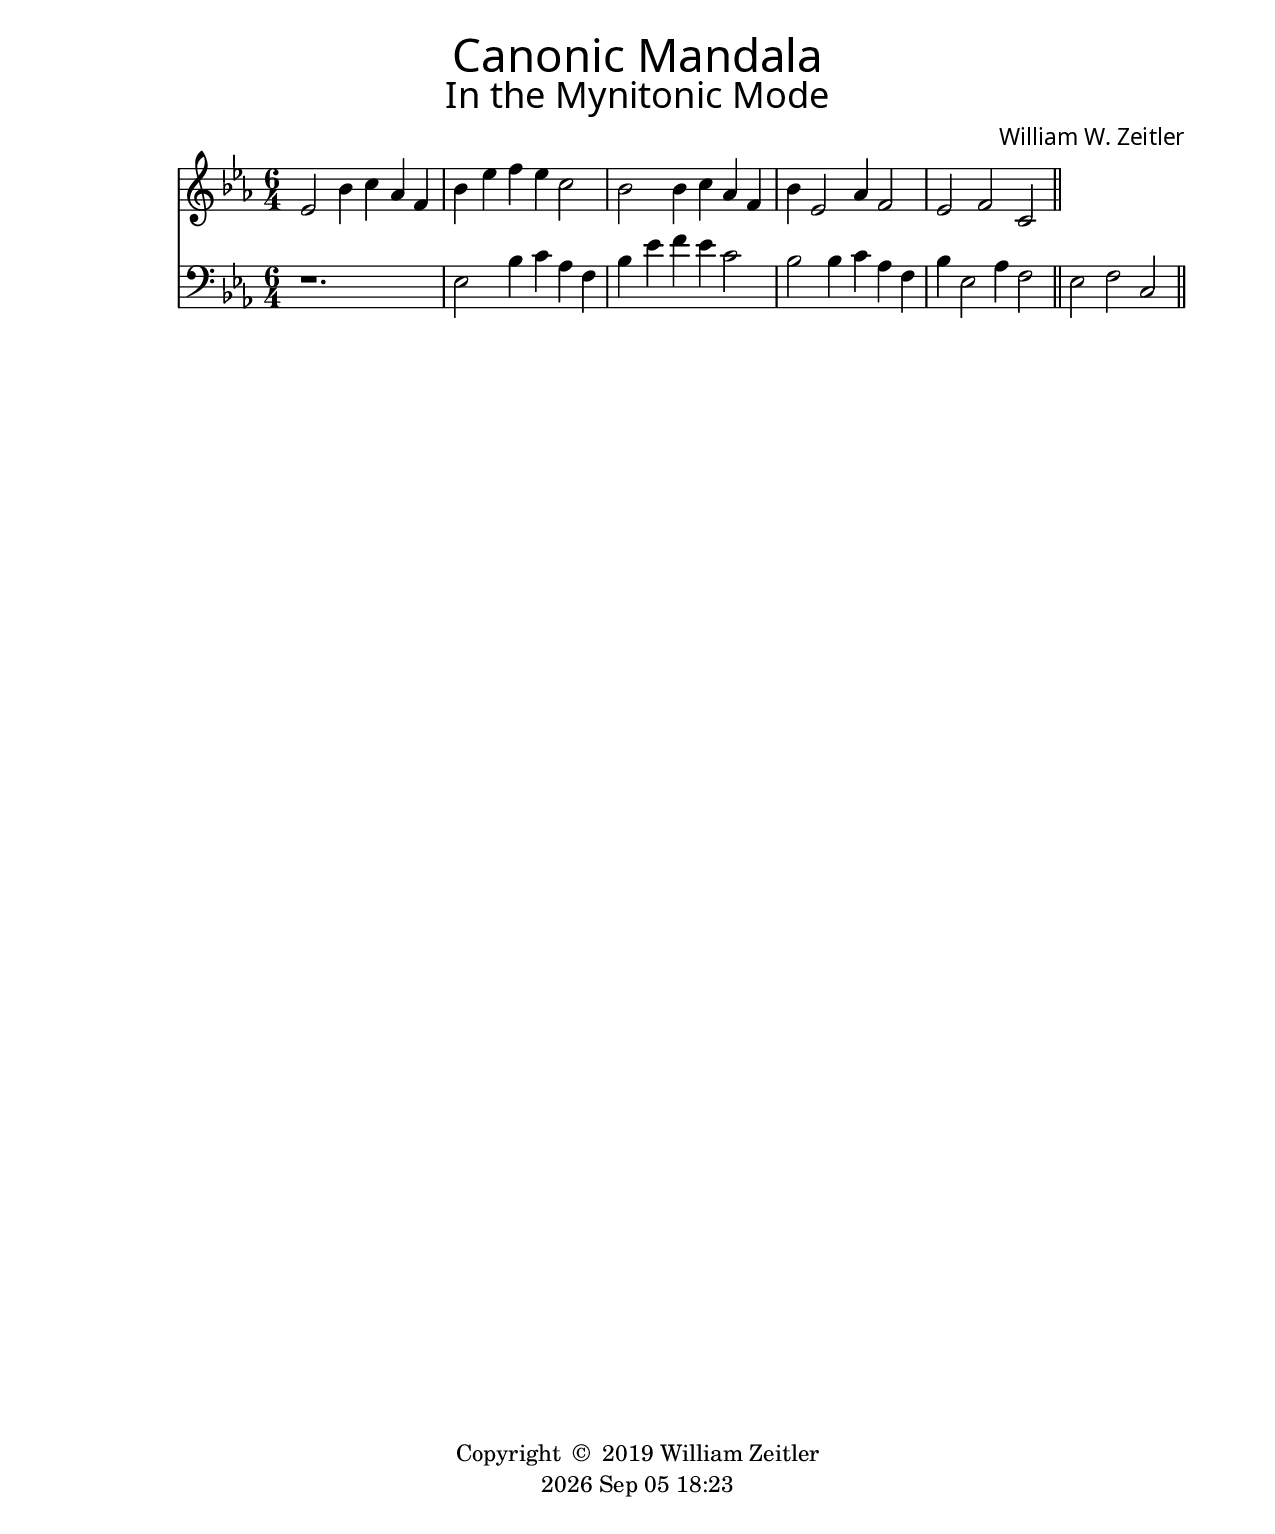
\version "2.18.2"

date = #(strftime "%Y %b %d %H:%M" (localtime (current-time)))
revision = \markup {
  \fill-line {
    \null
    \null
    \tiny \concat { \teeny "Revision: " \date }
  }
}

%#(set-default-paper-size "letter")
%#(set! paper-alist (cons '("letter" . (cons (* 60 in) (* 6 in))) paper-alist))

%\paper {
%  %  #(set-paper-size "letter")
%  print-page-number = ##t
%  %print-first-page-number = ##t
%  oddHeaderMarkup = \markup  {
%    \fill-line {
%      \on-the-fly # not-first-page {
%        \concat { \fromproperty #'header:title " - " \fromproperty #'page:page-number-string }
%      }
%    }p
%  }
%  evenHeaderMarkup = \oddHeaderMarkup
%  oddFooterMarkup = \revision
%
%  evenFooterMarkup = \oddFooterMarkup
%}

\header {
  title    = \markup \override #'(font-name . "MasonSerif") \fontsize #+2 { "Canonic Mandala" }
  subtitle    = \markup \override #'(font-name . "MasonSerif") \fontsize #+3 { "In the Mynitonic Mode" }

  composer = \markup \override #'(font-name . "Caudex") { "William W. Zeitler"}

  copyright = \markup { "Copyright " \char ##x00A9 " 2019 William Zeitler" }
  %poet="Duration: c.1'30\""
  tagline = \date

}

myTrebleClef = {
  \clef treble
  %\clef "mensural-g"
}

#(set-default-paper-size "letter")
#(set! paper-alist (cons '("adobe" . (cons (* 15 in) (* 6 in))) paper-alist))

\paper {
  #(set-paper-size "letter")
  top-margin = 0.6\in
  bottom-margin = 0.6\in
  left-margin = 0.6\in
  right-margin = 0.6\in
}

global = {
  \override Staff.NoteHead.style = #'harmonic-mixed
  \override Beam.breakable = ##t
  \clef "mensural-g"

  \bar ""
  \key ees \major
  %  \novemberOn
}

dux =  {
  ees'2 bes'4 c'' aes' f'
  bes' ees'' f'' ees'' c''2
  bes'2 bes'4 c'' aes' f'
  bes' ees'2  aes'4 f'2
  ees'2 f' c'
}

partA = {
  \key ees \major
  \time 6/4
  \clef treble
  \absolute {\dux }
  \bar "||"
}
partB = {
  \key ees \major
  \time 6/4
  \clef bass
  \absolute { \transpose c c, {r1. \dux } }
  \bar "||"
}
partC = {
  \key ees \major
  \time 6/4
  \clef bass
  \absolute { \transpose c c, {r1. r1. \dux } }
  \bar "||"
}

\score {
    <<
      \new Staff { 
        \set midiInstrument = #"flute"
        \partA
      }
      \new Staff { 
        \set midiInstrument = #"bassoon"
        \partB 
      }
    >>
%  \midi {
%    \context {
%      \Score
%      midiChannelMapping = #'staff
%    }
%  }
}
